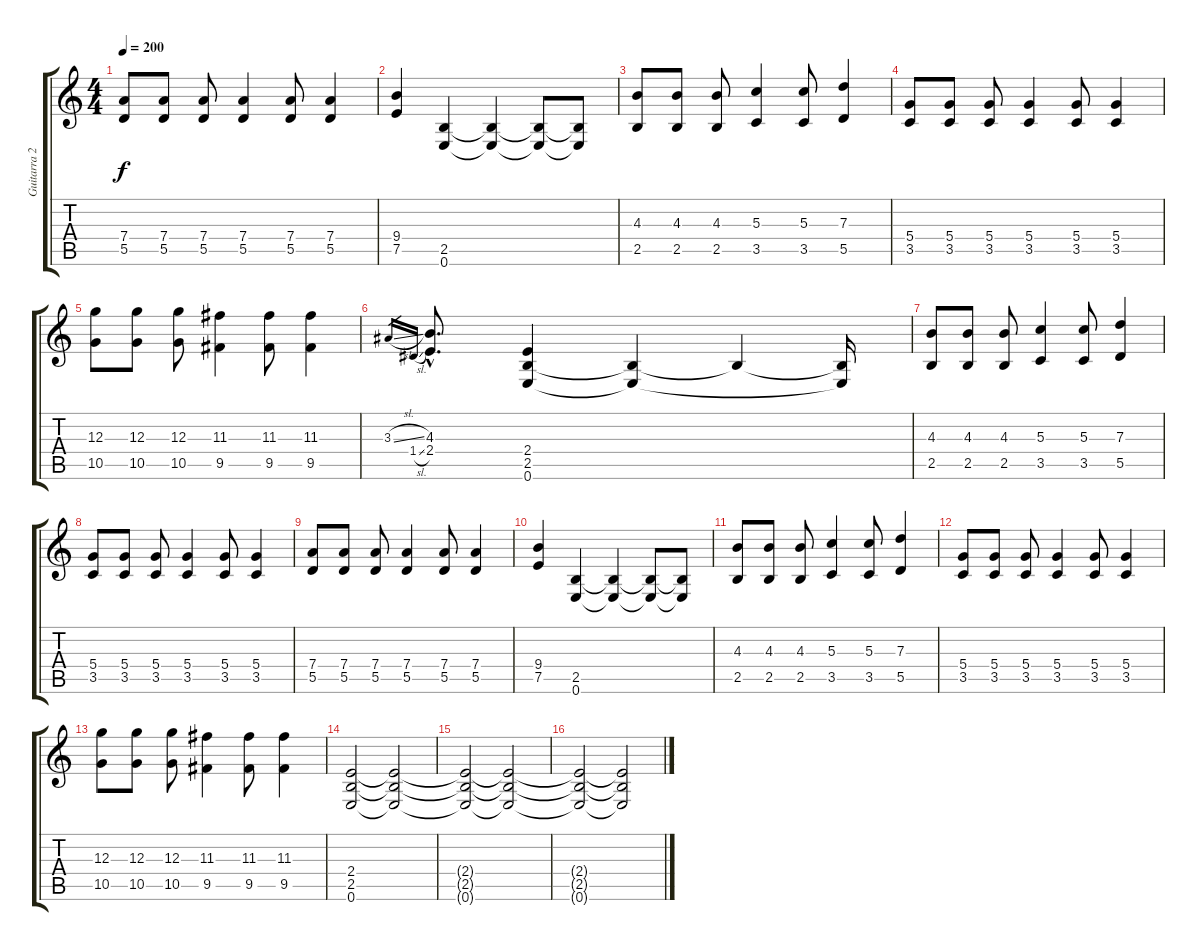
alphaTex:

\track ("Guitarra 2" "Guitarra 2") {instrument overdrivenguitar}
\staff {score tabs}
\tuning (E4 B3 G3 D3 A2 E2) {hide}
\ts (4 4)
\tempo 200
\clef g2
\ks c
(7.4 5.5).8{dy f} (7.4 5.5).8 (7.4 5.5).8 (7.4 5.5).4 (7.4 5.5).8 (7.4 5.5).4 |
(9.4 7.5).4 (2.5 0.6).4 (2.5{t} 0.6{t}).4 (2.5{t} 0.6{t}).8 (2.5{t} 0.6{t}).8 |
(4.3 2.5).8 (4.3 2.5).8 (4.3 2.5).8 (5.3 3.5).4 (5.3 3.5).8 (7.3 5.5).4 |
(5.4 3.5).8 (5.4 3.5).8 (5.4 3.5).8 (5.4 3.5).4 (5.4 3.5).8 (5.4 3.5).4 |
(12.3 10.5).8 (12.3 10.5).8 (12.3 10.5).8 (11.3 9.5).4 (11.3 9.5).8 (11.3 9.5).4 |
3.3{sl}.16{gr} 1.4{sl}.16{gr} (4.3{hac} 2.4{hac}).8{d} (2.4 2.5 0.6).4 (2.5{t} 0.6{t}).4 2.5{t}.4 (2.5{t} 0.6{t}).16 |
(4.3 2.5).8 (4.3 2.5).8 (4.3 2.5).8 (5.3 3.5).4 (5.3 3.5).8 (7.3 5.5).4 |
(5.4 3.5).8 (5.4 3.5).8 (5.4 3.5).8 (5.4 3.5).4 (5.4 3.5).8 (5.4 3.5).4 |
(7.4 5.5).8 (7.4 5.5).8 (7.4 5.5).8 (7.4 5.5).4 (7.4 5.5).8 (7.4 5.5).4 |
(9.4 7.5).4 (2.5 0.6).4 (2.5{t} 0.6{t}).4 (2.5{t} 0.6{t}).8 (2.5{t} 0.6{t}).8 |
(4.3 2.5).8 (4.3 2.5).8 (4.3 2.5).8 (5.3 3.5).4 (5.3 3.5).8 (7.3 5.5).4 |
(5.4 3.5).8 (5.4 3.5).8 (5.4 3.5).8 (5.4 3.5).4 (5.4 3.5).8 (5.4 3.5).4 |
(12.3 10.5).8 (12.3 10.5).8 (12.3 10.5).8 (11.3 9.5).4 (11.3 9.5).8 (11.3 9.5).4 |
(2.4 2.5 0.6).2 (2.4{t} 2.5{t} 0.6{t}).2 |
(2.4{t} 2.5{t} 0.6{t}).2{volume 13} (2.4{t} 2.5{t} 0.6{t}).2{volume 12} |
(2.4{t} 2.5{t} 0.6{t}).2{volume 11} (2.4{t} 2.5{t} 0.6{t}).2{volume 10}
